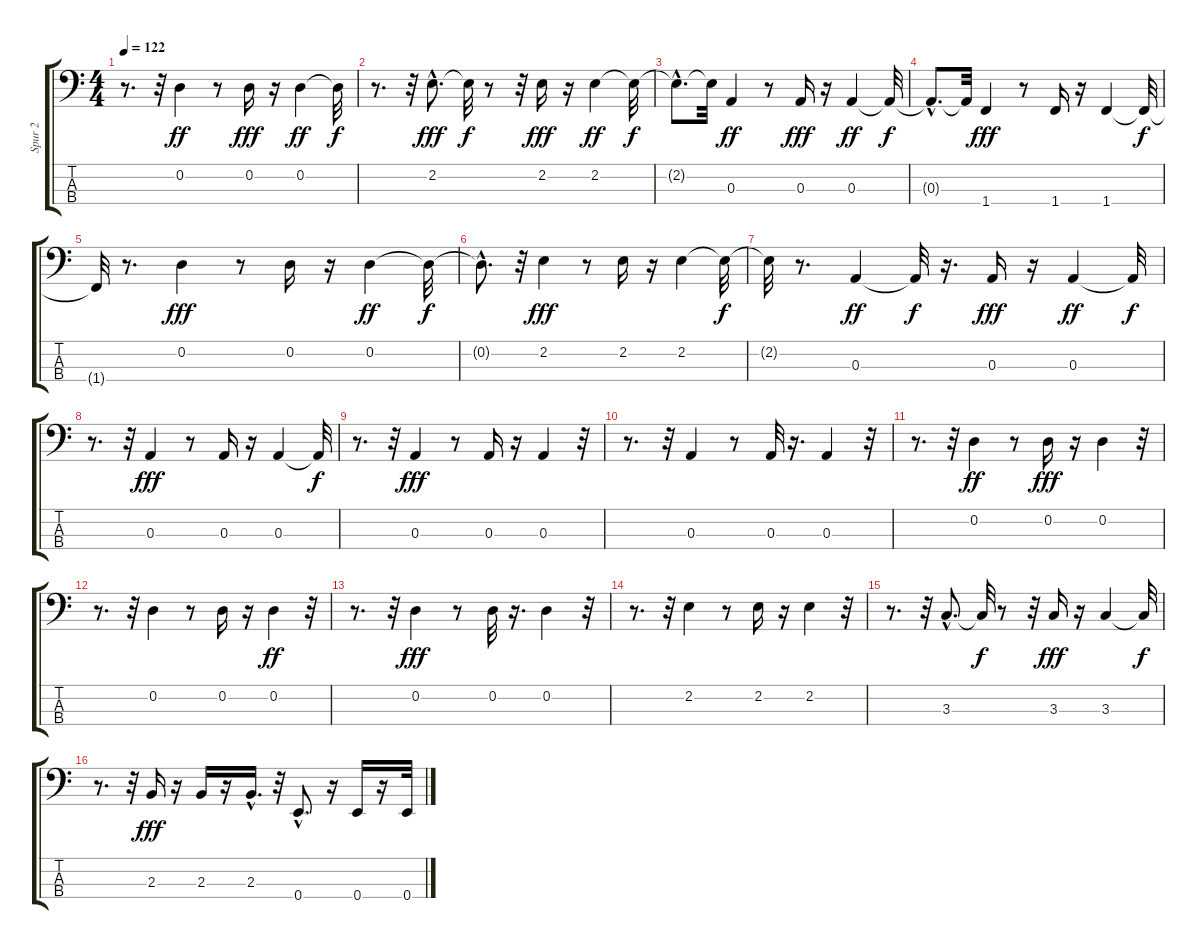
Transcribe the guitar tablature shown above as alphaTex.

\track ("Spur 2" "Spur 2") {instrument electricbassfinger}
\staff {score tabs}
\tuning (G2 D2 A1 E1) {hide}
\ts (4 4)
\tempo 122
\clef f4
\ks c
r.8{d dy f} r.32 0.2.4{dy ff} r.8 0.2.16{dy fff} r.16 0.2.4{dy ff} 0.2{t}.32{dy f} |
r.8{d} r.32 2.2{hac}.8{d dy fff} 2.2{t}.32{dy f} r.8 r.32 2.2.16{dy fff} r.16 2.2.4{dy ff} 2.2{t}.32{dy f} |
2.2{hac t}.8{d} 2.2{t}.32 0.3.4{dy ff} r.8 0.3.16{dy fff} r.16 0.3.4{dy ff} 0.3{t}.32{dy f} |
0.3{hac t}.8{d} 0.3{t}.32 1.4.4{dy fff} r.8 1.4.16 r.16 1.4.4 1.4{t}.32{dy f} |
1.4{t}.32 r.8{d} 0.2.4{dy fff} r.8 0.2.16 r.16 0.2.4{dy ff} 0.2{t}.32{dy f} |
0.2{hac t}.8{d} r.32 2.2.4{dy fff} r.8 2.2.16 r.16 2.2.4 2.2{t}.32{dy f} |
2.2{t}.32 r.8{d} 0.3.4{dy ff} 0.3{t}.32{dy f} r.16{d} 0.3.16{dy fff} r.16 0.3.4{dy ff} 0.3{t}.32{dy f} |
r.8{d} r.32 0.3.4{dy fff} r.8 0.3.16 r.16 0.3.4 0.3{t}.32{dy f} |
r.8{d} r.32 0.3.4{dy fff} r.8 0.3.16 r.16 0.3.4 r.32 |
r.8{d} r.32 0.3.4 r.8 0.3.32 r.16{d} 0.3.4 r.32 |
r.8{d} r.32 0.2.4{dy ff} r.8 0.2.16{dy fff} r.16 0.2.4 r.32 |
r.8{d} r.32 0.2.4 r.8 0.2.16 r.16 0.2.4{dy ff} r.32 |
r.8{d} r.32 0.2.4{dy fff} r.8 0.2.32 r.16{d} 0.2.4 r.32 |
r.8{d} r.32 2.2.4 r.8 2.2.16 r.16 2.2.4 r.32 |
r.8{d} r.32 3.3{hac}.8{d} 3.3{t}.32{dy f} r.8 r.32 3.3.16{dy fff} r.16 3.3.4 3.3{t}.32{dy f} |
r.8{d} r.32 2.3.16{dy fff} r.16 2.3.16 r.16 2.3{hac}.16{d} r.32 0.4{hac}.8{d} r.16 0.4.16 r.16 0.4.32
